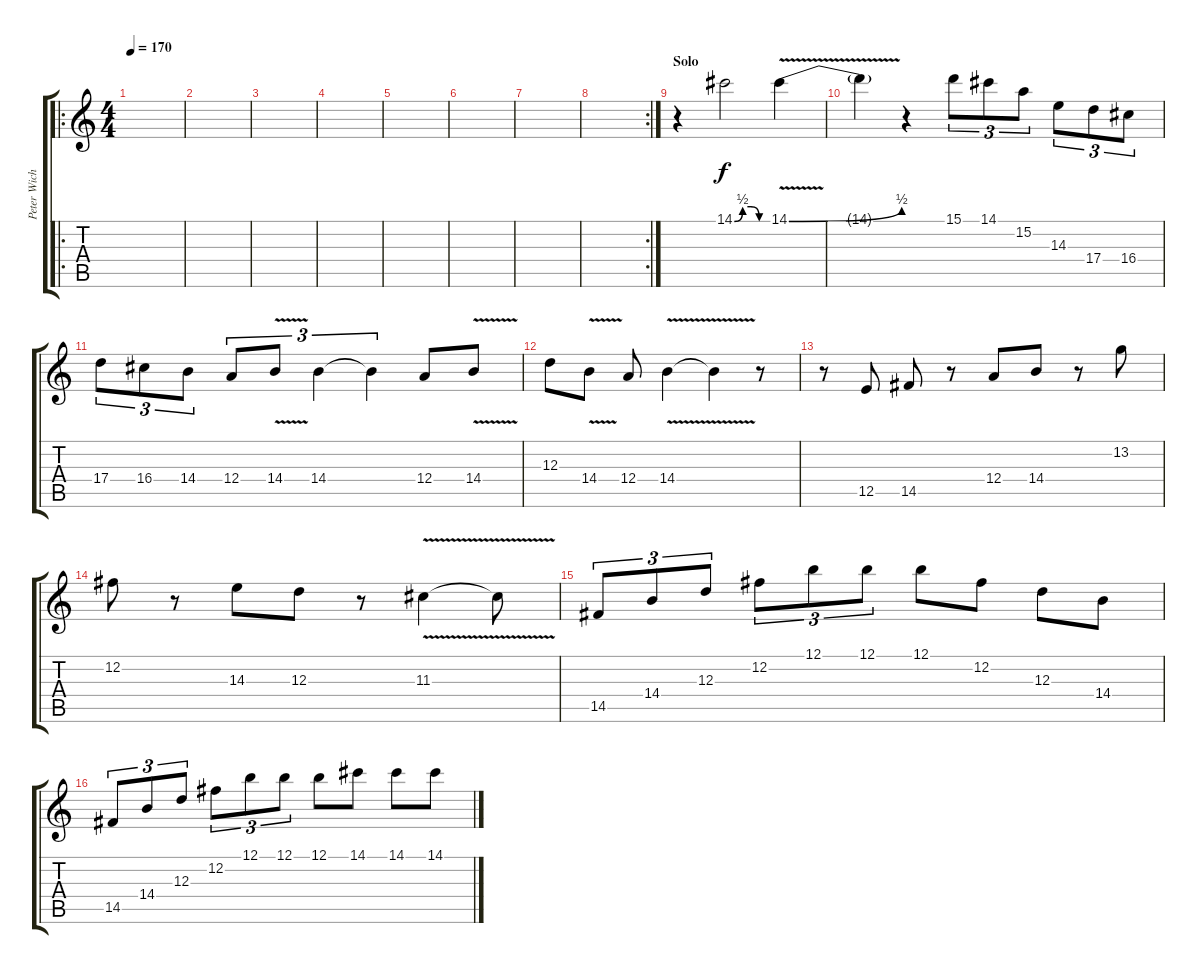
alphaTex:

\track ("Peter Wichers" "Peter Wich") {instrument distortionguitar}
\staff {score tabs}
\tuning (B3 Gb3 D3 A2 E2 B1) {hide}
\ro
\ts (4 4)
\tempo 170
\clef g2
\ks c
|
|
|
|
|
|
|
\rc 2
|
\section ("" "Solo")
r.4 14.1{be (custom 0 0 15 2 30 2 45 0 60 0)}.2 14.1{be (bend 0 0 60 2) v}.4 |
14.1{t}.4 r.4 15.1.8{tu (3 2)} 14.1.8{tu (3 2)} 15.2.8{tu (3 2)} 14.3.8{tu (3 2)} 17.4.8{tu (3 2)} 16.4.8{tu (3 2)} |
17.4.8{tu (3 2)} 16.4.8{tu (3 2)} 14.4.8{tu (3 2)} 12.4.8{tu (3 2)} 14.4{v}.8{tu (3 2)} 14.4.4{tu (3 2)} 14.4{t}.4{tu (3 2)} 12.4.8 14.4{v}.8 |
12.3.8 14.4{v}.8 12.4.8 14.4{v}.4 14.4{t}.4 r.8 |
r.8 12.5.8 14.5.8 r.8 12.4.8 14.4.8 r.8 13.2.8 |
12.2.8 r.8 14.3.8 12.3.8 r.8 11.3{v}.4 11.3{t}.8 |
14.5.8{tu (3 2)} 14.4.8{tu (3 2)} 12.3.8{tu (3 2)} 12.2.8{tu (3 2)} 12.1.8{tu (3 2)} 12.1.8{tu (3 2)} 12.1.8 12.2.8 12.3.8 14.4.8 |
14.5.8{tu (3 2)} 14.4.8{tu (3 2)} 12.3.8{tu (3 2)} 12.2.8{tu (3 2)} 12.1.8{tu (3 2)} 12.1.8{tu (3 2)} 12.1.8 14.1.8 14.1.8 14.1.8
